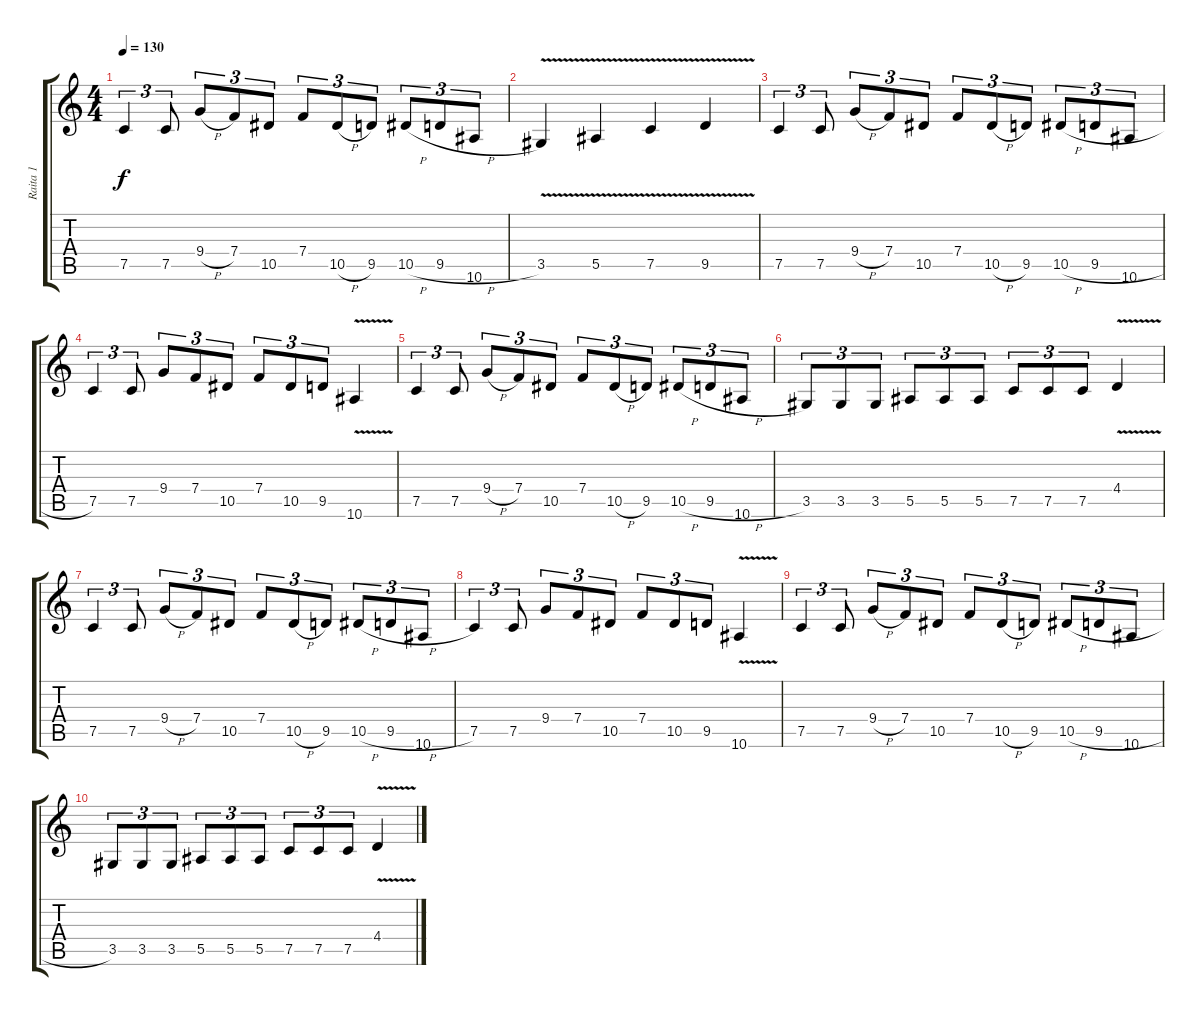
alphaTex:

\track ("Raita 1" "Raita 1") {instrument overdrivenguitar}
\staff {score tabs}
\tuning (C4 G3 Eb3 Bb2 F2 C2) {hide}
\ts (4 4)
\tempo 130
\clef g2
\ks c
7.5.4{tu (3 2) dy f} 7.5.8{tu (3 2)} 9.4{h}.8{tu (3 2)} 7.4.8{tu (3 2)} 10.5.8{tu (3 2)} 7.4.8{tu (3 2)} 10.5{h}.8{tu (3 2)} 9.5.8{tu (3 2)} 10.5{h}.8{tu (3 2)} 9.5{h}.8{tu (3 2)} 10.6.8{tu (3 2)} |
3.5{v}.4 5.5{v}.4 7.5{v}.4 9.5{v}.4 |
7.5.4{tu (3 2)} 7.5.8{tu (3 2)} 9.4{h}.8{tu (3 2)} 7.4.8{tu (3 2)} 10.5.8{tu (3 2)} 7.4.8{tu (3 2)} 10.5{h}.8{tu (3 2)} 9.5.8{tu (3 2)} 10.5{h}.8{tu (3 2)} 9.5{h}.8{tu (3 2)} 10.6.8{tu (3 2)} |
7.5.4{tu (3 2)} 7.5.8{tu (3 2)} 9.4.8{tu (3 2)} 7.4.8{tu (3 2)} 10.5.8{tu (3 2)} 7.4.8{tu (3 2)} 10.5.8{tu (3 2)} 9.5.8{tu (3 2)} 10.6{v}.4 |
7.5.4{tu (3 2)} 7.5.8{tu (3 2)} 9.4{h}.8{tu (3 2)} 7.4.8{tu (3 2)} 10.5.8{tu (3 2)} 7.4.8{tu (3 2)} 10.5{h}.8{tu (3 2)} 9.5.8{tu (3 2)} 10.5{h}.8{tu (3 2)} 9.5{h}.8{tu (3 2)} 10.6.8{tu (3 2)} |
3.5.8{tu (3 2)} 3.5.8{tu (3 2)} 3.5.8{tu (3 2)} 5.5.8{tu (3 2)} 5.5.8{tu (3 2)} 5.5.8{tu (3 2)} 7.5.8{tu (3 2)} 7.5.8{tu (3 2)} 7.5.8{tu (3 2)} 4.4{v}.4 |
7.5.4{tu (3 2)} 7.5.8{tu (3 2)} 9.4{h}.8{tu (3 2)} 7.4.8{tu (3 2)} 10.5.8{tu (3 2)} 7.4.8{tu (3 2)} 10.5{h}.8{tu (3 2)} 9.5.8{tu (3 2)} 10.5{h}.8{tu (3 2)} 9.5{h}.8{tu (3 2)} 10.6.8{tu (3 2)} |
7.5.4{tu (3 2)} 7.5.8{tu (3 2)} 9.4.8{tu (3 2)} 7.4.8{tu (3 2)} 10.5.8{tu (3 2)} 7.4.8{tu (3 2)} 10.5.8{tu (3 2)} 9.5.8{tu (3 2)} 10.6{v}.4 |
7.5.4{tu (3 2)} 7.5.8{tu (3 2)} 9.4{h}.8{tu (3 2)} 7.4.8{tu (3 2)} 10.5.8{tu (3 2)} 7.4.8{tu (3 2)} 10.5{h}.8{tu (3 2)} 9.5.8{tu (3 2)} 10.5{h}.8{tu (3 2)} 9.5{h}.8{tu (3 2)} 10.6.8{tu (3 2)} |
3.5.8{tu (3 2)} 3.5.8{tu (3 2)} 3.5.8{tu (3 2)} 5.5.8{tu (3 2)} 5.5.8{tu (3 2)} 5.5.8{tu (3 2)} 7.5.8{tu (3 2)} 7.5.8{tu (3 2)} 7.5.8{tu (3 2)} 4.4{v}.4
